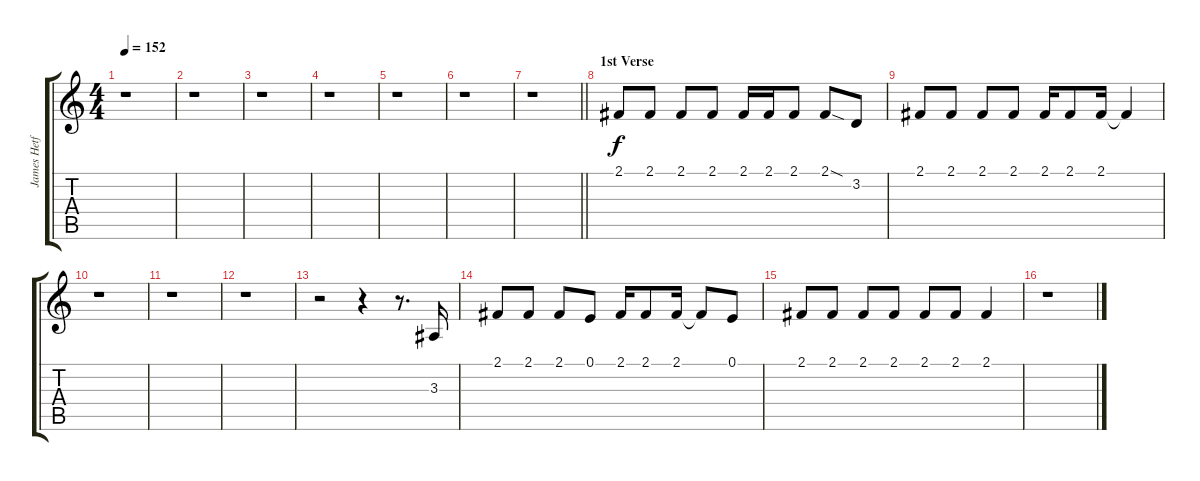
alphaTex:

\track ("James Hetfield - Vocals" "James Hetf") {instrument lead2sawtooth}
\staff {score tabs}
\tuning (E4 B3 G3 D3 A2 E2) {hide}
\ts (4 4)
\tempo 152
\clef g2
\ks c
r.1{dy f} |
r.1 |
r.1 |
r.1 |
r.1 |
r.1 |
\barLineRight lightlight
r.1 |
\section ("" "1st Verse")
2.1.8 2.1.8 2.1.8 2.1.8 2.1.16 2.1.16 2.1.8 2.1{sod}.8 3.2.8 |
2.1.8 2.1.8 2.1.8 2.1.8 2.1.16 2.1.8 2.1.16 2.1{t}.4 |
r.1 |
r.1 |
r.1 |
r.2 r.4 r.8{d} 3.3.16 |
2.1.8 2.1.8 2.1.8 0.1.8 2.1.16 2.1.8 2.1.16 2.1{t}.8 0.1.8 |
2.1.8 2.1.8 2.1.8 2.1.8 2.1.8 2.1.8 2.1.4 |
r.1
